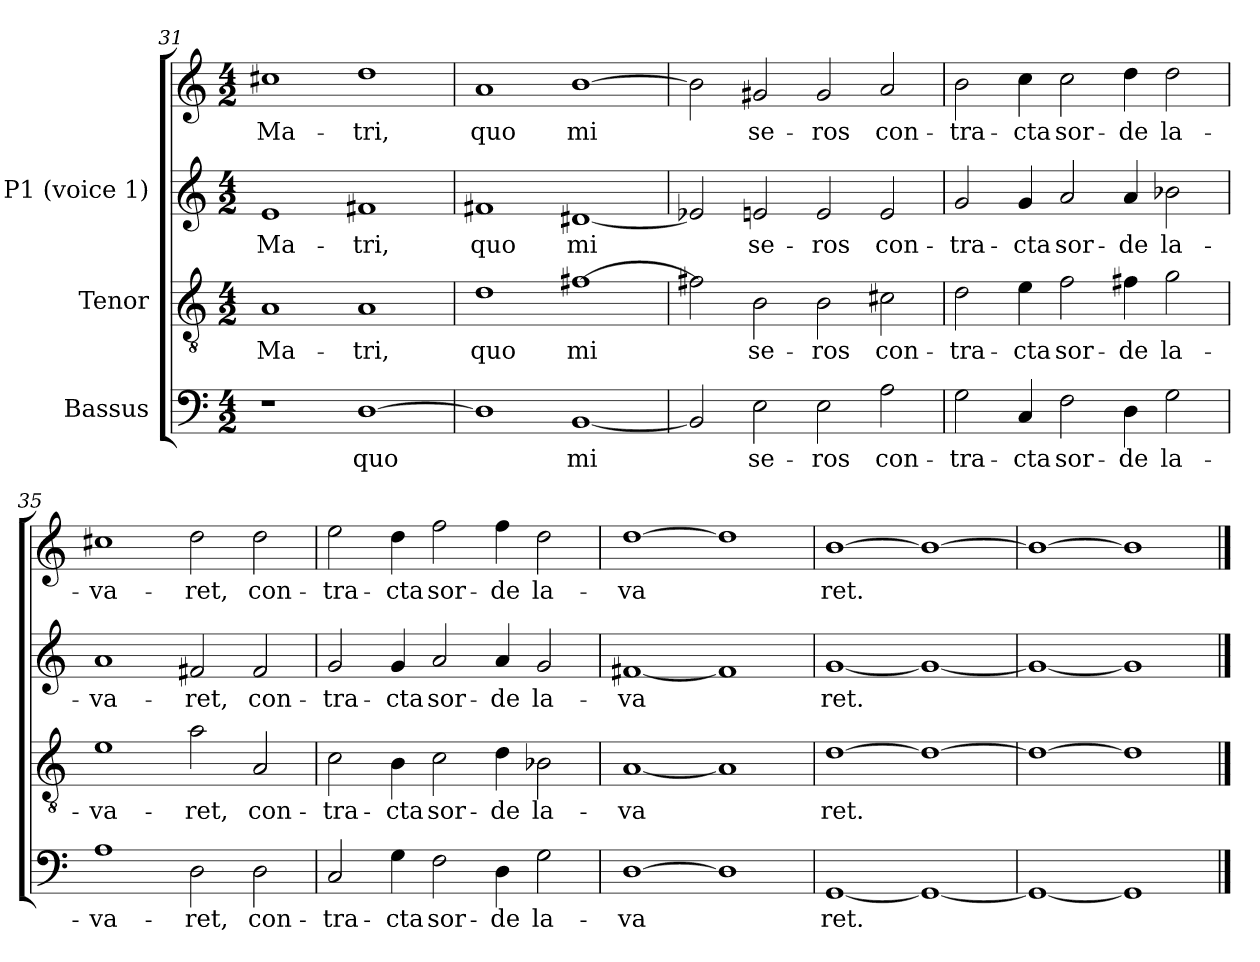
**kern	**text	**kern	**text	**kern	**text	**kern	**text
*part3	*part3	*part2	*part2	*part1	*part1	*part1	*part1
*staff4	*staff4	*staff3	*staff3	*staff2	*staff2	*staff1	*staff1
*I"Bassus	*	*I"Tenor	*	*I"P1 (voice 1)	*	*	*
*clefF4	*	*clefGv2	*	*clefG2	*	*clefG2	*
*M4/2	*	*M4/2	*	*M4/2	*	*M4/2	*
=31	=31	=31	=31	=31	=31	=31	=31
!	!	!	!LO:LY:b:cj	!	!LO:LY:b:cj	!	!LO:LY:b:cj
1r	.	1A	Ma-	1e	Ma-	1cc#X	Ma-
!	!LO:LY:b:cj	!	!LO:LY:b:cj	!	!LO:LY:b:cj	!	!LO:LY:b:cj
[>1D	quo	1A	-tri,	1f#X	-tri,	1dd	-tri,
=32	=32	=32	=32	=32	=32	=32	=32
!	!LO:LY:b:cj	!	!LO:LY:b:cj	!	!LO:LY:b:cj	!	!LO:LY:b:cj
1D]	.	1d	quo	1f#X	-quo	1a	quo
!	!LO:LY:b:cj	!	!LO:LY:b:cj	!	!LO:LY:b:cj	!	!LO:LY:b:cj
[<1BB	mi-	[>1f#X	mi-	[<1d#X	mi-	[>1b	mi-
!!LO:LB:g=z
=33	=33	=33	=33	=33	=33	=33	=33
!	!LO:LY:b:cj	!	!LO:LY:b:cj	!	!LO:LY:b:cj	!	!LO:LY:b:cj
2BB/]	-	2f#X\]	-	2e-X/]	-	2b\]	-
!	!LO:LY:b:cj	!	!LO:LY:b:cj	!	!LO:LY:b:cj	!	!LO:LY:b:cj
2E\	se-	2B\	se-	2en/	se-	2g#X/	se-
!	!LO:LY:b:cj	!	!LO:LY:b:cj	!	!LO:LY:b:cj	!	!LO:LY:b:cj
2E\	-ros	2B\	-ros	2e/	-ros	2g#/	-ros
!	!LO:LY:b:cj	!	!LO:LY:b:cj	!	!LO:LY:b:cj	!	!LO:LY:b:cj
2A\	con-	2c#X\	con-	2e/	con-	2a/	con-
=34	=34	=34	=34	=34	=34	=34	=34
!	!LO:LY:b:cj	!	!LO:LY:b:cj	!	!LO:LY:b:cj	!	!LO:LY:b:cj
2G\	-tra-	2d\	-tra-	2g/	-tra-	2b\	-tra-
!	!LO:LY:b:cj	!	!LO:LY:b:cj	!	!LO:LY:b:cj	!	!LO:LY:b:cj
4C/	-cta	4e\	-cta	4g/	-cta	4cc\	-cta
!	!LO:LY:b:cj	!	!LO:LY:b:cj	!	!LO:LY:b:cj	!	!LO:LY:b:cj
2F\	sor-	2f\	sor-	2a/	sor-	2cc\	sor-
!	!LO:LY:b:cj	!	!LO:LY:b:cj	!	!LO:LY:b:cj	!	!LO:LY:b:cj
4D\	-de	4f#X\	-de	4a/	-de	4dd\	-de
!	!LO:LY:b:cj	!	!LO:LY:b:cj	!	!LO:LY:b:cj	!	!LO:LY:b:cj
2G\	la-	2g\	la-	2b-X\	la-	2dd\	la-
=35	=35	=35	=35	=35	=35	=35	=35
!	!LO:LY:b:cj	!	!LO:LY:b:cj	!	!LO:LY:b:cj	!	!LO:LY:b:cj
1A	-va-	1e	-va-	1a	-va-	1cc#X	-va-
!	!LO:LY:b:cj	!	!LO:LY:b:cj	!	!LO:LY:b:cj	!	!LO:LY:b:cj
2D\	-ret,	2a\	-ret,	2f#X/	-ret,	2dd\	-ret,
!	!LO:LY:b:cj	!	!LO:LY:b:cj	!	!LO:LY:b:cj	!	!LO:LY:b:cj
2D\	con-	2A/	con-	2f#/	con-	2dd\	con-
=36	=36	=36	=36	=36	=36	=36	=36
!	!LO:LY:b:cj	!	!LO:LY:b:cj	!	!LO:LY:b:cj	!	!LO:LY:b:cj
2C/	-tra-	2c\	-tra-	2g/	-tra-	2ee\	-tra-
!	!LO:LY:b:cj	!	!LO:LY:b:cj	!	!LO:LY:b:cj	!	!LO:LY:b:cj
4G\	-cta	4B\	-cta	4g/	-cta	4dd\	-cta
!	!LO:LY:b:cj	!	!LO:LY:b:cj	!	!LO:LY:b:cj	!	!LO:LY:b:cj
2F\	sor-	2c\	sor-	2a/	sor-	2ff\	sor-
!	!LO:LY:b:cj	!	!LO:LY:b:cj	!	!LO:LY:b:cj	!	!LO:LY:b:cj
4D\	-de	4d\	-de	4a/	-de	4ff\	-de
!	!LO:LY:b:cj	!	!LO:LY:b:cj	!	!LO:LY:b:cj	!	!LO:LY:b:cj
2G\	la-	2B-X\	la-	2g/	la-	2dd\	la-
!!LO:LB:g=z
=37	=37	=37	=37	=37	=37	=37	=37
!	!LO:LY:b:cj	!	!LO:LY:b:cj	!	!LO:LY:b:cj	!	!LO:LY:b:cj
[<1D	-va-	[<1A	-va-	[<1f#X	-va-	[>1dd	-va-
!	!LO:LY:b:cj	!	!LO:LY:b:cj	!	!LO:LY:b:cj	!	!LO:LY:b:cj
1D]	--	1A]	--	1f#]	--	1dd]	--
=38	=38	=38	=38	=38	=38	=38	=38
!	!LO:LY:b:cj	!	!LO:LY:b:cj	!	!LO:LY:b:cj	!	!LO:LY:b:cj
[<1GG	-ret.	[>1d	-ret.	[<1g	ret.	[>1b	-ret.
!	!LO:LY:b:cj	!	!LO:LY:b:cj	!	!LO:LY:b:cj	!	!LO:LY:b:cj
1GG_<	.	1d_>	.	1g_<	.	1b_>	.
=39	=39	=39	=39	=39	=39	=39	=39
1GG_<	.	1d_>	.	1g_<	.	1b_>	.
1GG]	.	1d]	.	1g]	.	1b]	.
==	==	==	==	==	==	==	==
*-	*-	*-	*-	*-	*-	*-	*-
